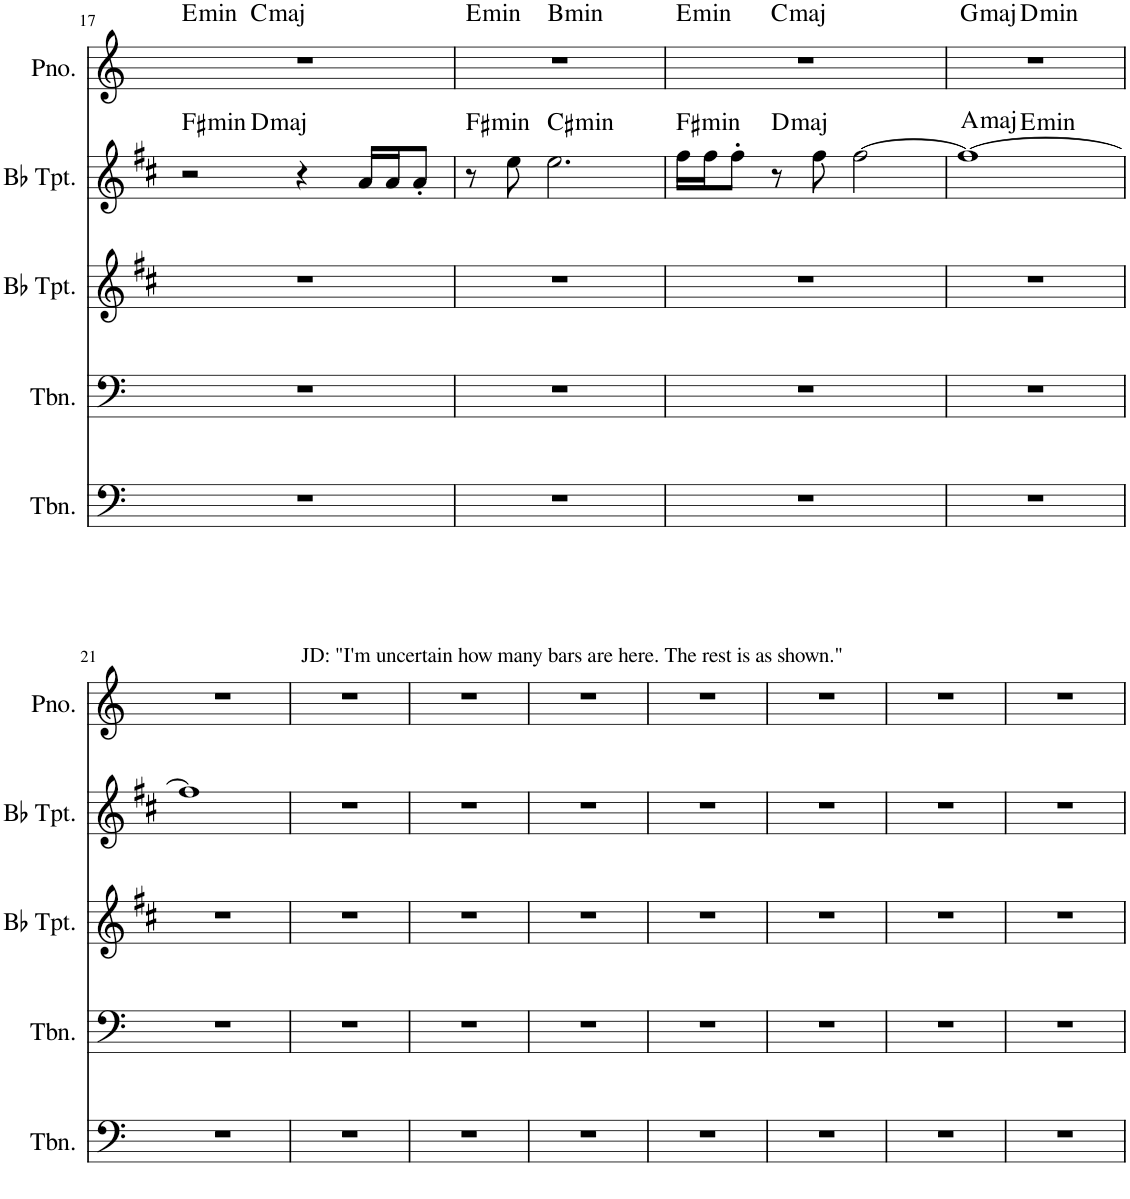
**kern	**kern	**kern	**kern	**harte	**kern	**harte
*part5	*part4	*part3	*part2	*part2	*part1	*part1
*staff5	*staff4	*staff3	*staff2	*	*staff1	*
*I"Trombone	*I"Trombone	*I"Bb Trumpet	*I"Bb Trumpet	*	*I"Piano	*
*I'Tbn.	*I'Tbn.	*I'Bb Tpt.	*I'Bb Tpt.	*	*I'Pno.	*
!!LO:PB:g=z
*clefF4	*clefF4	*clefG2	*clefG2	*	*clefG2	*
*	*	*Trd1c2	*Trd1c2	*	*	*
*k[]	*k[]	*k[f#c#]	*k[f#c#]	*	*k[]	*
*M4/4	*M4/4	*M4/4	*M4/4	*	*M4/4	*
=17	=17	=17	=17	=17	=17	=17
!	!	!	!	!LO:H:kt=min	!	!LO:H:kt=min
*	*	*	*^	*	*^	*
1r	1r	1r	2r	4ryy	F#:min	1r	4ryy	E:min
!	!	!	!	!	!LO:H:kt=maj	!	!	!LO:H:kt=maj
.	.	.	.	2.ryy	D:maj	.	2.ryy	C:maj
.	.	.	4r	.	.	.	.	.
.	.	.	16a/LL	.	.	.	.	.
.	.	.	16a/J	.	.	.	.	.
.	.	.	8a'/J	.	.	.	.	.
=18	=18	=18	=18	=18	=18	=18	=18	=18
!	!	!	!	!	!LO:H:kt=min	!	!	!LO:H:kt=min
*	*	*	*v	*v	*	*	*	*
1r	1r	1r	8r	F#:min	1r	4ryy	E:min
.	.	.	8ee\	.	.	.	.
!	!	!	!	!LO:H:kt=min	!	!	!LO:H:kt=min
.	.	.	2.ee\	C#:min	.	2.ryy	B:min
=19	=19	=19	=19	=19	=19	=19	=19
!	!	!	!	!LO:H:kt=min	!	!	!LO:H:kt=min
1r	1r	1r	16ff#\LL	F#:min	1r	4ryy	E:min
.	.	.	16ff#\J	.	.	.	.
.	.	.	8ff#'\J	.	.	.	.
!	!	!	!	!LO:H:kt=maj	!	!	!LO:H:kt=maj
.	.	.	8r	D:maj	.	2.ryy	C:maj
.	.	.	8ff#\	.	.	.	.
.	.	.	[2ff#\	.	.	.	.
=20	=20	=20	=20	=20	=20	=20	=20
!	!	!	!	!LO:H:kt=maj	!	!	!LO:H:kt=maj
*	*	*	*^	*	*	*	*
1r	1r	1r	1ff#_	4ryy	A:maj	1r	4ryy	G:maj
!	!	!	!	!	!LO:H:kt=min	!	!	!LO:H:kt=min
.	.	.	.	2.ryy	E:min	.	2.ryy	D:min
*	*	*	*v	*v	*	*	*	*
*	*	*	*	*	*v	*v	*
!!LO:LB:g=z
=21	=21	=21	=21	=21	=21	=21
1r	1r	1r	1ff#]	.	1r	.
=22	=22	=22	=22	=22	=22	=22
!	!	!	!	!	!LO:TX:a:t=JD&colon; "I'm uncertain how many bars are here. The rest is as shown."	!
1r	1r	1r	1r	.	1r	.
=23	=23	=23	=23	=23	=23	=23
1r	1r	1r	1r	.	1r	.
=24	=24	=24	=24	=24	=24	=24
1r	1r	1r	1r	.	1r	.
=25	=25	=25	=25	=25	=25	=25
1r	1r	1r	1r	.	1r	.
=26	=26	=26	=26	=26	=26	=26
1r	1r	1r	1r	.	1r	.
=27	=27	=27	=27	=27	=27	=27
1r	1r	1r	1r	.	1r	.
=28	=28	=28	=28	=28	=28	=28
1r	1r	1r	1r	.	1r	.
=	=	=	=	=	=	=
*-	*-	*-	*-	*-	*-	*-
